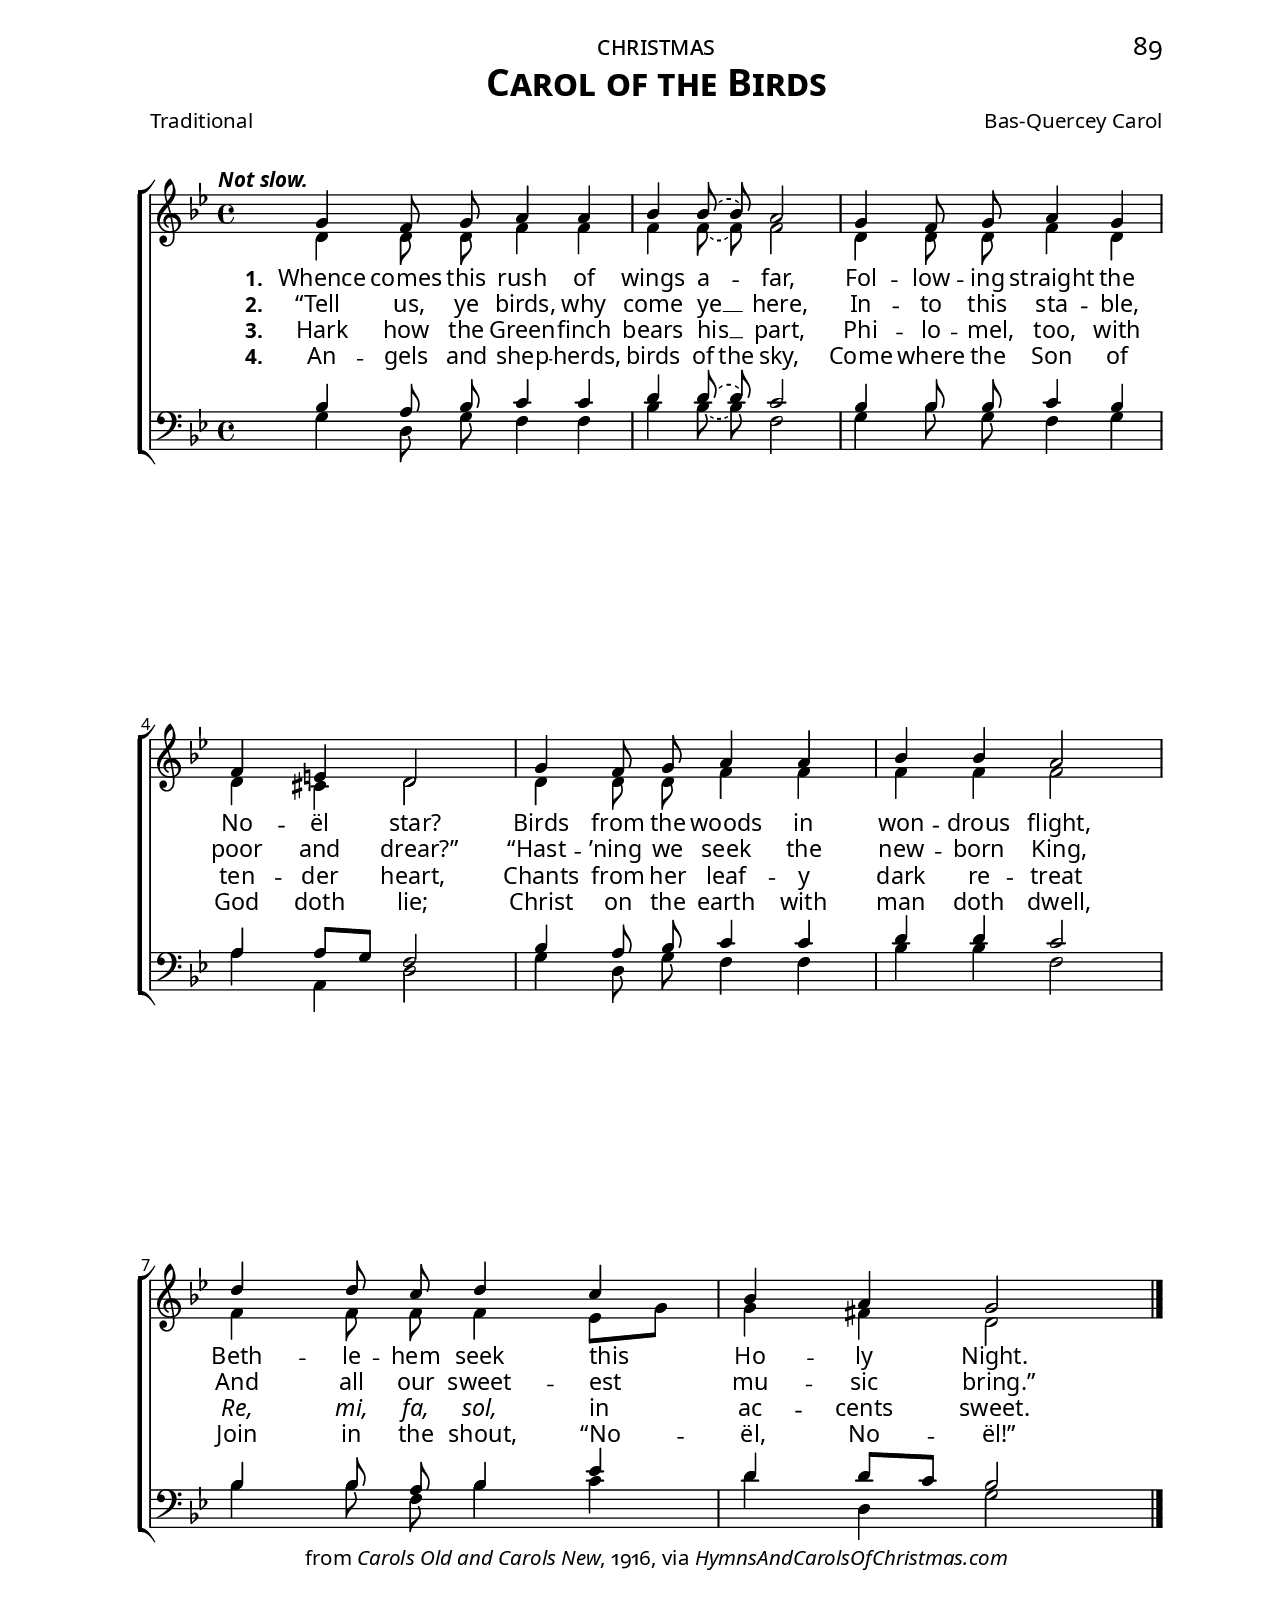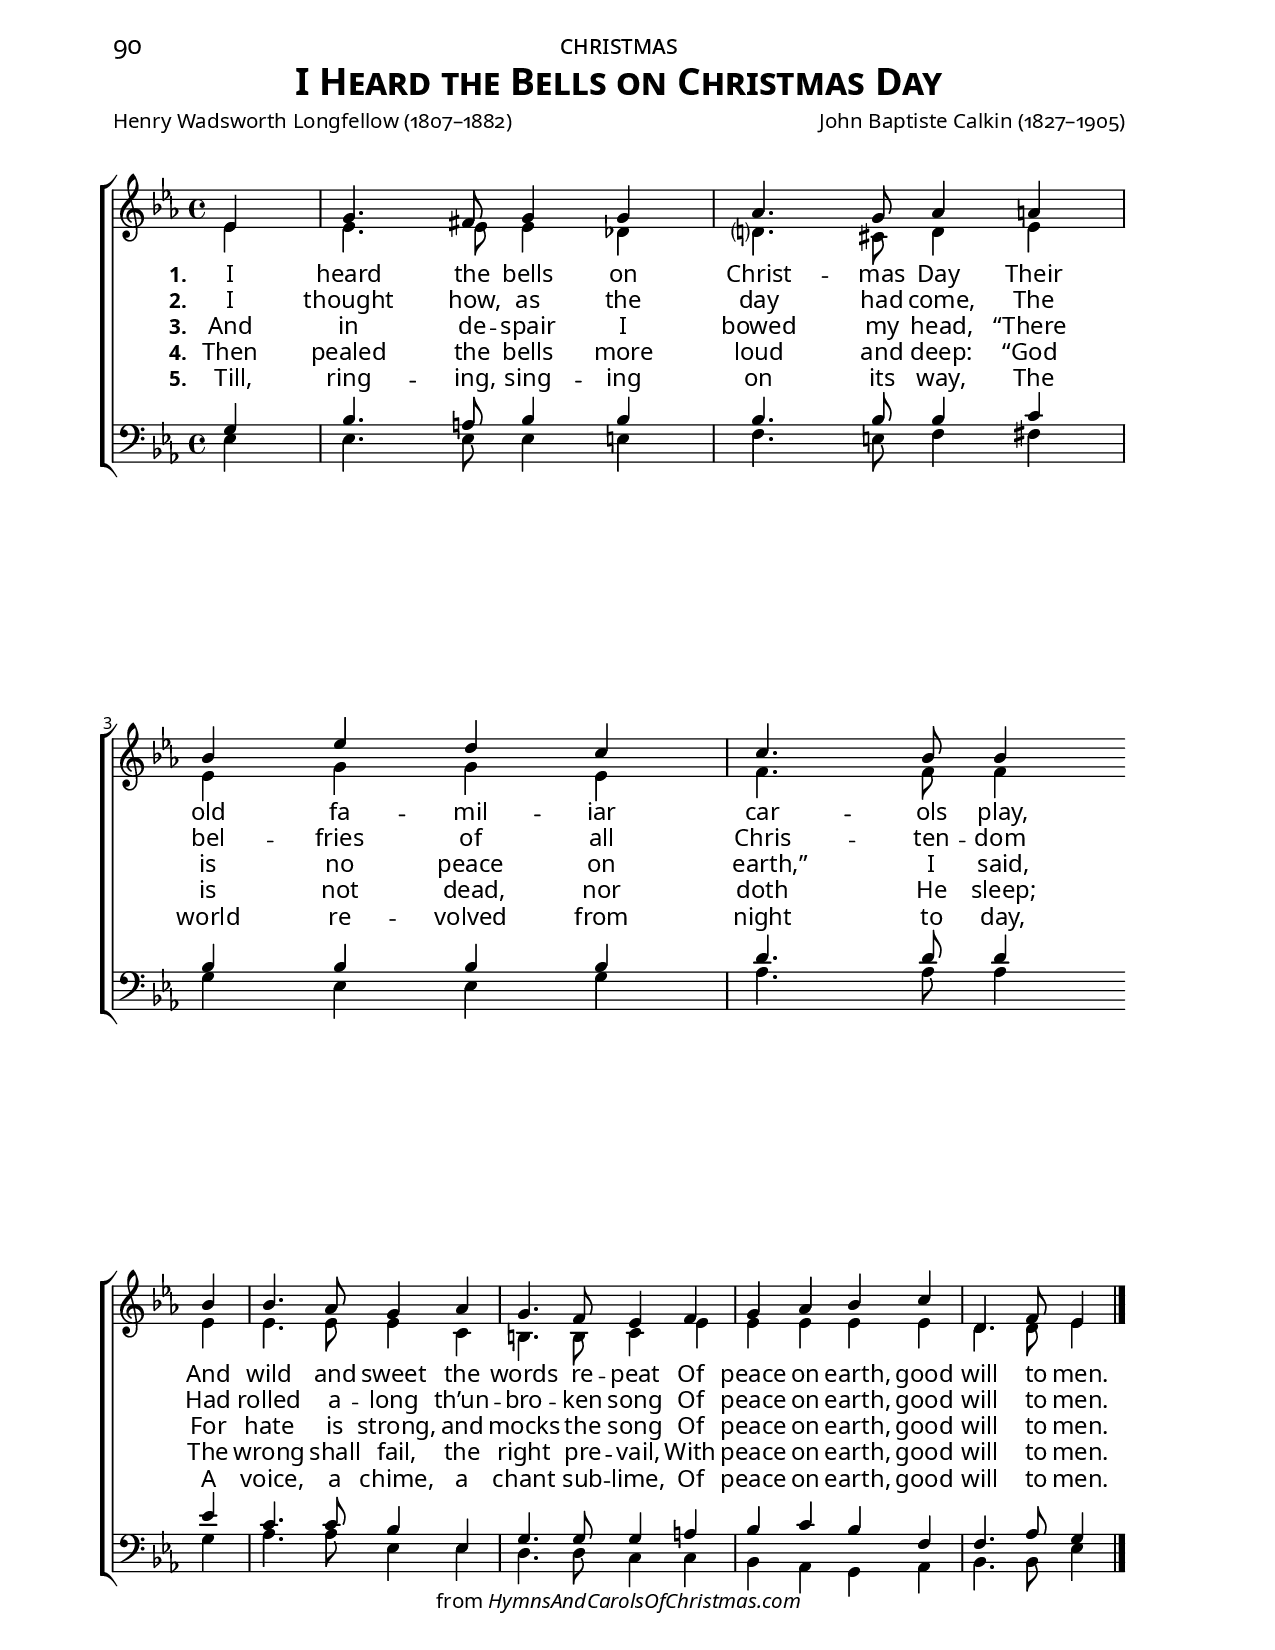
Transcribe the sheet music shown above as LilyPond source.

\version "2.24.0"
\include "util.ly"
\paper {
  print-all-headers = ##t
  paper-height = 11\in
  paper-width = 8.5\in
  indent = 0\in
  %system-system-spacing = #'((basic-distance . 10) (padding . 0))
  system-system-spacing =
    #'((basic-distance . 0)
       (minimum-distance . 0)
       (padding . -5)
       (stretchability . 100))
  score-markup-spacing =
    #'((basic-distance . 0)
       (minimum-distance . 0)
       (padding . 1)
       (stretchability . 0))
  last-bottom-spacing =
    #'((basic-distance . 0)
       (minimum-distance . 0)
       (padding . -0.5)
       (stretchability . 0))
  ragged-last-bottom = ##f
  ragged-bottom = ##f
  two-sided = ##t
  inner-margin = 1\in
  outer-margin = 0.75\in
  top-margin = 0.26\in
  bottom-margin = 0.25\in
  first-page-number = #089
  print-first-page-number = ##t
  headerLine = \markup{\override #'(font-name . "Garamond Premier Pro") \smallCapsOldStyle"christmas"}
  oddHeaderMarkup = \markup\fill-line{
     \override #'(font-name . "Garamond Premier Pro")\abs-fontsize #12.5
     \combine 
        \fill-line{"" \if \should-print-page-number
        \oldStylePageNum""
        }
        \fill-line{\headerLine}
  }
  evenHeaderMarkup = \markup {
     \override #'(font-name . "Garamond Premier Pro")\abs-fontsize #12.5
     \combine
        \if \should-print-page-number
        \oldStylePageNum""
        \fill-line{\headerLine}
  }
}
#(set-global-staff-size 18) \paper{ #(define fonts (make-pango-font-tree "Garamond Premier Pro" "Garamond Premier Pro" "Garamond Premier Pro" (/ 18 20))) }
global = {
  \key bes \major
  \time 4/4
  \autoBeamOff
  \override DynamicLineSpanner.staff-padding = #0.0
  \override DynamicLineSpanner.Y-extent = #'(-1 . 1)
}

sopMusic = \relative c'' {
  \tempo \markup\italic"Not slow."
  g4 f8\noBeam g a4 a |
  \slurDashed bes bes8\noBeam( bes) a2 |
  
  g4 f8\noBeam g a4 g |
  f e d2 |
  
  g4 f8\noBeam g a4 a |
  bes bes a2 |
  
  d4 d8\noBeam c d4 c |
  bes a g2 \bar "|."
}
sopWords = \lyricmode {
  
}

altoMusic = \relative c' {
  d4 d8\noBeam d f4 f |
  \slurDashed f f8\noBeam( f) f2 |
  
  d4 d8\noBeam d f4 d |
  d cis d2 |
  
  d4 d8\noBeam d f4 f |
  f f f2 |
  
  f4 f8\noBeam f f4 \slurSolid ees8[ g] |
  g4 fis d2 \bar "|."
}
altoWords = \lyricmode {
  \dropLyricsIX
  \set stanza = #"1. "
  \set ignoreMelismata = ##t
  Whence comes this rush of wings a -- _ far,
  Fol -- low -- ing straight the No -- ël star?
  Birds from the woods in won -- drous flight,
  Beth -- le -- hem seek this _ Ho -- ly Night.
}
altoWordsII = \lyricmode {
  \dropLyricsIX
%\markup\italic
  \set stanza = #"2. "
  \set ignoreMelismata = ##t
  “Tell us, ye birds, why come ye __ _ here,
  In -- to this sta -- ble, poor and drear?”
  “Hast -- ’ning we seek the new -- born King,
  And all our sweet -- est _ mu -- sic bring.”
}
altoWordsIII = \lyricmode {
  \dropLyricsIX
  \set stanza = #"3. "
  Hark how the Green -- finch bears his __ part,
  Phi -- lo -- mel, too, with ten -- der heart,
  Chants from her leaf -- y dark re -- treat
  \markup\italic Re, \markup\italic mi, \markup\italic fa, \markup\italic sol, in ac -- cents sweet.
}
altoWordsIV = \lyricmode {
  \dropLyricsIX
  \set stanza = #"4. "
  \set ignoreMelismata = ##t
  An -- gels and shep -- herds, birds of the sky,
  Come where the Son of God doth lie;
  Christ on the earth with man doth dwell,
  Join in the shout, “No -- _ ël, No -- ël!”
}
altoWordsV = \lyricmode {
}
altoWordsVI = \lyricmode {
}
tenorMusic = \relative c' {
  bes4 a8\noBeam bes c4 c |
  \slurDashed d d8\noBeam( d) c2 |
  
  bes4 bes8\noBeam bes c4 bes |
  a \slurSolid a8[ g] f2 |
  
  \slurDashed bes4 a8\noBeam bes c4 c |
  d d c2 |
  
  bes4 bes8\noBeam a bes4 ees |
  d \slurSolid d8[ c] bes2 \bar "|."
}
tenorWords = \lyricmode {

}

bassMusic = \relative c' {
  g4 d8\noBeam g f4 f |
  \slurDashed bes bes8\noBeam( bes) f2 |
  
  g4 bes8\noBeam g f4 g |
  a a, d2 |
  
  g4 d8\noBeam g f4 f |
  bes bes f2 |
  
  bes4 bes8\noBeam f bes4 c |
  d d, g2 \bar "|."
}
bassWords = \lyricmode {

}

pianoRH = \relative c' {
  
}
pianoLH = \relative c' {
  
}

\score {
  <<
   \new ChoirStaff <<
%    \new Lyrics = sopranos \with { \override VerticalAxisGroup.nonstaff-relatedstaff-spacing = #'((basic-distance . 1)) }
    \new Staff = women <<
      \new Voice = "sopranos" { \voiceOne << \global \sopMusic >> }
      \new Voice = "altos" { \voiceTwo << \global \altoMusic >> }
    >>
    \new Lyrics \with { alignAboveContext = #"women" \override VerticalAxisGroup.nonstaff-relatedstaff-spacing = #'((basic-distance . 1))} \lyricsto "sopranos" \sopWords
    \new Lyrics = "altosVI"  \with { alignBelowContext = #"women" } \lyricsto "altos" \altoWordsVI
    \new Lyrics = "altosV"  \with { alignBelowContext = #"women" } \lyricsto "altos" \altoWordsV
    \new Lyrics = "altosIV"  \with { alignBelowContext = #"women" } \lyricsto "altos" \altoWordsIV
    \new Lyrics = "altosIII"  \with { alignBelowContext = #"women" } \lyricsto "altos" \altoWordsIII
    \new Lyrics = "altosII"  \with { alignBelowContext = #"women" } \lyricsto "altos" \altoWordsII
    \new Lyrics = "altos"  \with { alignBelowContext = #"women" \override VerticalAxisGroup.nonstaff-relatedstaff-spacing = #'((padding . -0.5))} \lyricsto "altos" \altoWords
   \new Staff = men <<
      \clef bass
      \new Voice = "tenors" { \voiceOne << \global \tenorMusic >> }
      \new Voice = "basses" { \voiceTwo << \global \bassMusic >> }
    >>
    \new Lyrics \with { alignAboveContext = #"men" \override VerticalAxisGroup.nonstaff-relatedstaff-spacing = #'((basic-distance . 1)) } \lyricsto "tenors" \tenorWords
    \new Lyrics \with { alignBelowContext = #"men" \override VerticalAxisGroup.nonstaff-relatedstaff-spacing = #'((basic-distance . 1)) } \lyricsto "basses" \bassWords
  >>
%    \new PianoStaff << \new Staff { \new Voice { \pianoRH } } \new Staff { \clef "bass" \pianoLH } >>
  >>
  \layout {
  \context {
    \Lyrics
    \override LyricText.font-size = #1.3
  }
%6x9  \context {\Lyrics\override LyricText.font-size = #0.75 }
%6.14 \context {\Lyrics\override LyricText.font-size = #0.25 }
\context {\Lyrics\override LyricText.font-size = #1.1 }
%{IF_LESSER
\context {\Lyrics\override LyricText.font-size = #0.6 }
%}%END_IF_LESSER
    #(define fonts (make-pango-font-tree "Garamond Premier Pro" "Garamond Premier Pro" "Garamond Premier Pro" (/ 18 20)))
    \context {
      \Score
      %\override SpacingSpanner.base-shortest-duration = #(ly:make-moment 1/8)
      %\override SpacingSpanner.common-shortest-duration = #(ly:make-moment 1/4)
    }
    \context {
      % Remove all empty staves
      % \Staff \RemoveEmptyStaves \override VerticalAxisGroup.remove-first = ##t
    }
    \context {
      \Lyrics
      \override LyricText.X-offset = #center-on-word
    }
  }
  \header {
    title = \markup{\override #'(font-name . "Garamond Premier Pro Semibold"){ \abs-fontsize #18 \smallCapsOldStyle"Carol of the Birds"}}
    poet = \markup\oldStyleNum"Traditional"
    composer = \markup\oldStyleNum"Bas-Quercey Carol"
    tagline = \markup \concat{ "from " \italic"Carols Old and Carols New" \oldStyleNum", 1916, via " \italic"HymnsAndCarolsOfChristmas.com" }
  }
}
\markup \fill-line { \concat{ "from " \italic"Carols Old and Carols New" \oldStyleNum", 1916, via " \italic"HymnsAndCarolsOfChristmas.com" }}
\markup\vspace#1.25




















global = {
  \key ees \major
  \time 4/4
  \override DynamicLineSpanner.staff-padding = #0.0
  \override DynamicLineSpanner.Y-extent = #'(-1 . 1)
}

sopMusic = \relative c' {
  \partial 4 ees4 |
  g4. fis8 g4 g4 |
  aes4. g8 aes4 a |
  bes4 ees d c |
  c4. bes8 bes4 \bar"" \break
  
  bes4 |
  bes4. aes8 g4 aes |
  g4. f8 ees4 f |
  g aes bes c |
  d,4. f8 ees4 \bar "|."
}
sopWords = \lyricmode {
  
}

altoMusic = \relative c' {
  ees4 |
  ees4. ees8 ees4 des |
  d?4. cis8 d4 ees |
  ees g g ees |
  f4. f8 f4
  
  ees4 |
  ees4. ees8 ees4 c |
  b4. b8 c4 ees |
  ees ees ees ees |
  d4. d8 ees4 \bar "|."
}
altoWords = \lyricmode {
  \dropLyricsIX
  \set stanza = #"1. "
  I heard the bells on Christ -- mas Day Their old fa -- mil -- iar car -- ols play,
  And wild and sweet the words re -- peat Of peace on earth, good will to men.
}
altoWordsII = \lyricmode {
  \dropLyricsIX
%\markup\italic
  \set stanza = #"2. "
  I thought how, as the day had come, The bel -- fries of all Chris -- ten -- dom
  Had rolled a -- long th’un -- bro -- ken song Of peace on earth, good will to men.
}
altoWordsIII = \lyricmode {
  \dropLyricsIX
  \set stanza = #"3. "
  And in de -- spair I bowed my head, “There is no peace on earth,” I said,
For hate is strong, and mocks the song Of peace on earth, good will to men.
}
altoWordsIV = \lyricmode {
  \dropLyricsIX
  \set stanza = #"4. "
  Then pealed the bells more loud and deep: “God is not dead, nor doth He sleep;
  The wrong shall fail, the right pre -- vail, With peace on earth, good will to men.
}
altoWordsV = \lyricmode {
  \dropLyricsIX
  \set stanza = #"5. "
  Till, ring -- ing, sing -- ing on its way, The world re -- volved from night to day,
  A voice, a chime, a chant sub -- lime, Of peace on earth, good will to men.
}
altoWordsVI = \lyricmode {
}
tenorMusic = \relative c' {
  g4 |
  bes4. a8 bes4 bes |
  bes4. bes8 bes4 c |
  bes4 bes bes bes |
  d4. d8 d4
  
  ees4 |
  c4. c8 bes4 ees, |
  g4. g8 g4 a |
  bes c bes f |
  f4. aes8 g4 \bar "|."
}
tenorWords = \lyricmode {

}

bassMusic = \relative c {
  ees4 |
  ees4. ees8 ees4 e |
  f4. e8 f4 fis |
  g ees ees g |
  aes4. aes8 aes4
  
  g4 |
  aes4. aes8 ees4 ees |
  d4. d8 c4 c |
  bes aes g aes |
  bes4. bes8 ees4 \bar "|."
}
bassWords = \lyricmode {

}

pianoRH = \relative c' {
  
}
pianoLH = \relative c' {
  
}

\score {
  <<
   \new ChoirStaff <<
%    \new Lyrics = sopranos \with { \override VerticalAxisGroup.nonstaff-relatedstaff-spacing = #'((basic-distance . 1)) }
    \new Staff = women <<
      \new Voice = "sopranos" { \voiceOne << \global \sopMusic >> }
      \new Voice = "altos" { \voiceTwo << \global \altoMusic >> }
    >>
    \new Lyrics \with { alignAboveContext = #"women" \override VerticalAxisGroup.nonstaff-relatedstaff-spacing = #'((basic-distance . 1))} \lyricsto "sopranos" \sopWords
    \new Lyrics = "altosVI"  \with { alignBelowContext = #"women" } \lyricsto "sopranos" \altoWordsVI
    \new Lyrics = "altosV"  \with { alignBelowContext = #"women" } \lyricsto "sopranos" \altoWordsV
    \new Lyrics = "altosIV"  \with { alignBelowContext = #"women" } \lyricsto "sopranos" \altoWordsIV
    \new Lyrics = "altosIII"  \with { alignBelowContext = #"women" } \lyricsto "sopranos" \altoWordsIII
    \new Lyrics = "altosII"  \with { alignBelowContext = #"women" } \lyricsto "sopranos" \altoWordsII
    \new Lyrics = "altos"  \with { alignBelowContext = #"women" \override VerticalAxisGroup.nonstaff-relatedstaff-spacing = #'((padding . -0.5)) } \lyricsto "sopranos" \altoWords
   \new Staff = men <<
      \clef bass
      \new Voice = "tenors" { \voiceOne << \global \tenorMusic >> }
      \new Voice = "basses" { \voiceTwo << \global \bassMusic >> }
    >>
    \new Lyrics \with { alignAboveContext = #"men" \override VerticalAxisGroup.nonstaff-relatedstaff-spacing = #'((basic-distance . 1)) } \lyricsto "tenors" \tenorWords
    \new Lyrics \with { alignBelowContext = #"men" \override VerticalAxisGroup.nonstaff-relatedstaff-spacing = #'((basic-distance . 1)) } \lyricsto "basses" \bassWords
  >>
%    \new PianoStaff << \new Staff { \new Voice { \pianoRH } } \new Staff { \clef "bass" \pianoLH } >>
  >>
  \layout {
  \context {
    \Lyrics
    \override LyricText.font-size = #1.3
  }
    \context {
      \Score
      %\override SpacingSpanner.base-shortest-duration = #(ly:make-moment 1/8)
      %\override SpacingSpanner.common-shortest-duration = #(ly:make-moment 1/4)
    }
    \context {
      % Remove all empty staves
      % \Staff \RemoveEmptyStaves \override VerticalAxisGroup.remove-first = ##t
    }
    \context {
      \Lyrics
      \override LyricText.X-offset = #center-on-word
    }
  }
  \header {
    title = \markup{\override #'(font-name . "Garamond Premier Pro Semibold"){ \abs-fontsize #18 \smallCapsOldStyle"I Heard the Bells on Christmas Day"}}
    poet = \markup\oldStyleNum"Henry Wadsworth Longfellow (1807–1882)"
    composer = \markup\oldStyleNum"John Baptiste Calkin (1827–1905)"
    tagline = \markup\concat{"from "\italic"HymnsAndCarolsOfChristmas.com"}
  }
}
\header {tagline = \markup\concat{"from "\italic"HymnsAndCarolsOfChristmas.com"}}

